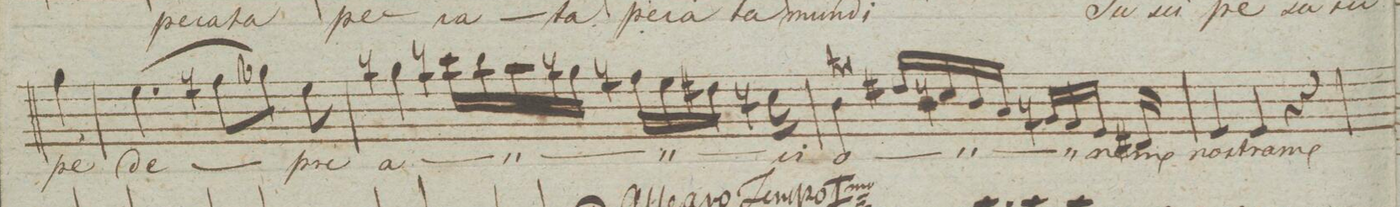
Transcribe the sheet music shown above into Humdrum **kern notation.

**kern	**text	**dynam
*I"Baſso.	*	*
*clefF4	*	*
*k[b-e-a-d-]	*	*
*met(c|)	*	*
*M3/4	*	*
4B-\	-pe	.
=103	=103	=103
(4.G\	de-	.
8An\L	.	.
8B-X\J)	.	.
8G\	-pre-	.
=104	=104	=104
4Bn\	-a-	.
16en\LL	.	.
16d-\	.	.
16c\	.	.
16Bn\JJ	.	.
16An\LL	.	.
16G\	.	.
16F#X\JJ	.	.
16En\	-ci-	.
=105	=105	=105
4D-T\	-o-	.
16F#X/LL	.	.
16En/	.	.
16D-/	.	.
16C/JJ	.	.
16BBn/LL	.	.
16AA-/	.	.
16GG/JJ	.	.
16FF#X/	-nem	.
=106	=106	=106
4GG/	no-	.
4GG/	-stram	.
4r	.	.
=107	=107	=107
*-	*-	*-
